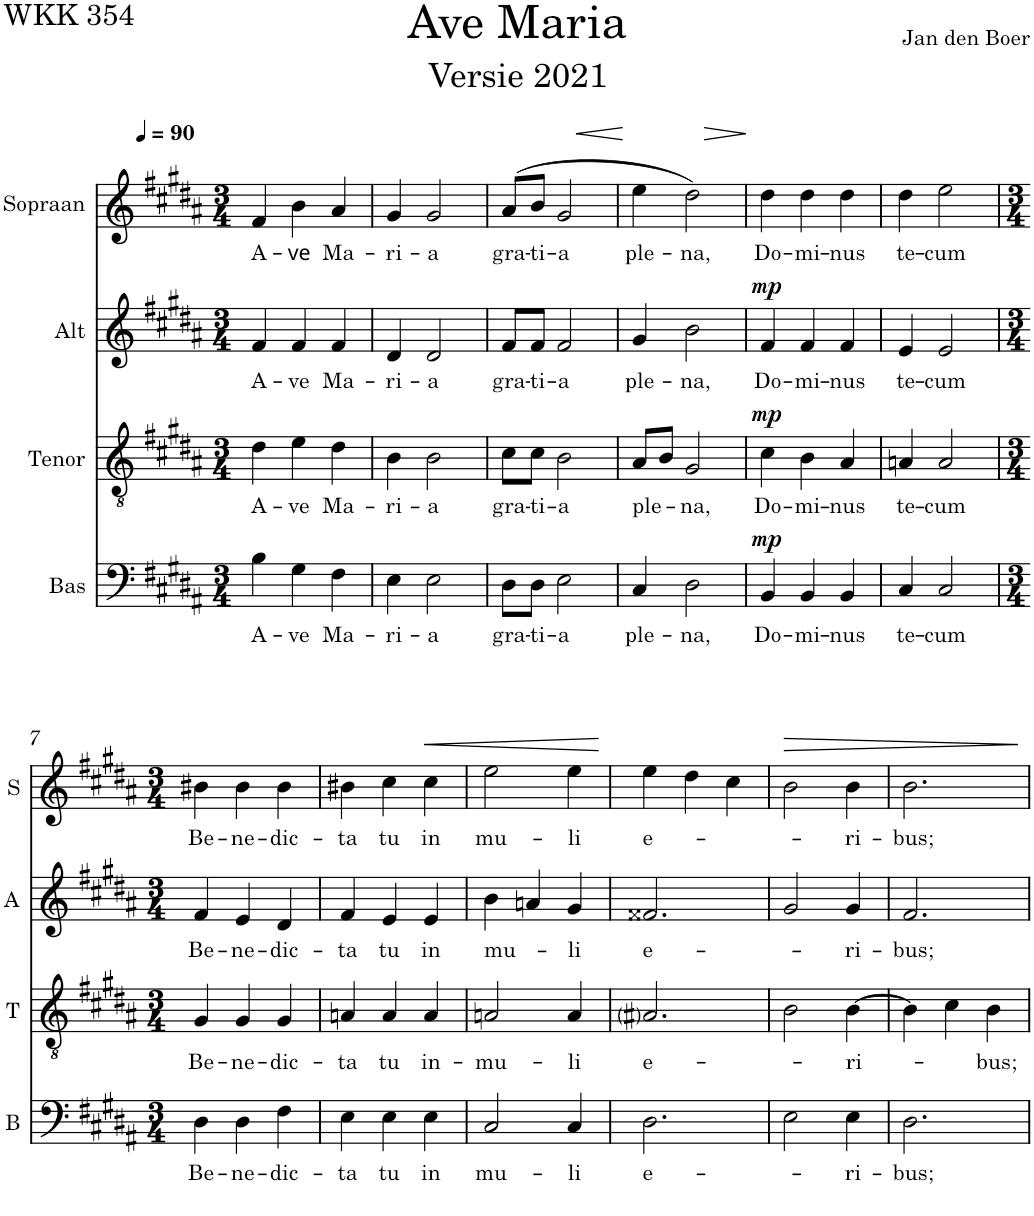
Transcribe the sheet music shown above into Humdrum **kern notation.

**kern	**text	**dynam	**kern	**text	**dynam	**kern	**text	**dynam	**kern	**text	**dynam
*part4	*part4	*part4	*part3	*part3	*part3	*part2	*part2	*part2	*part1	*part1	*part1
*staff4	*staff4	*staff4	*staff3	*staff3	*staff3	*staff2	*staff2	*staff2	*staff1	*staff1	*staff1
*I"Bas	*	*	*I"Tenor	*	*	*I"Alt	*	*	*I"Sopraan	*	*
*I'B	*	*	*I'T	*	*	*I'A	*	*	*I'S	*	*
*clefF4	*	*	*clefGv2	*	*	*clefG2	*	*	*clefG2	*	*
*k[f#c#g#d#a#]	*	*	*k[f#c#g#d#a#]	*	*	*k[f#c#g#d#a#]	*	*	*k[f#c#g#d#a#]	*	*
*B:	*	*	*B:	*	*	*B:	*	*	*B:	*	*
*M3/4	*	*	*M3/4	*	*	*M3/4	*	*	*M3/4	*	*
*MM90	*	*	*MM90	*	*	*MM90	*	*	*MM90	*	*
=1	=1	=1	=1	=1	=1	=1	=1	=1	=1	=1	=1
!	!LO:LY:b	!	!	!LO:LY:b	!	!	!LO:LY:b	!	!	!LO:LY:b	!
4B\	A-	.	4d#\	A-	.	4f#/	A-	.	4f#/	A-	.
!	!LO:LY:b	!	!	!LO:LY:b	!	!	!LO:LY:b	!	!	!LO:LY:b	!
4G#\	-ve	.	4e\	-ve	.	4f#/	-ve	.	4b\	-ve	.
!	!LO:LY:b	!	!	!LO:LY:b	!	!	!LO:LY:b	!	!	!LO:LY:b	!
4F#\	Ma-	.	4d#\	Ma-	.	4f#/	Ma-	.	4a#/	Ma-	.
=2	=2	=2	=2	=2	=2	=2	=2	=2	=2	=2	=2
!	!LO:LY:b	!	!	!LO:LY:b	!	!	!LO:LY:b	!	!	!LO:LY:b	!
4E\	-ri-	.	4B\	-ri-	.	4d#/	-ri-	.	4g#/	-ri-	.
!	!LO:LY:b	!	!	!LO:LY:b	!	!	!LO:LY:b	!	!	!LO:LY:b	!
2E\	-a	.	2B\	-a	.	2d#/	-a	.	2g#/	-a	.
=3	=3	=3	=3	=3	=3	=3	=3	=3	=3	=3	=3
!	!LO:LY:b	!	!	!LO:LY:b	!	!	!LO:LY:b	!	!	!LO:LY:b	!
8D#\L	gra-	.	8c#\L	gra-	.	8f#/L	gra-	.	(8a#/L	gra-	.
!	!LO:LY:b	!	!	!LO:LY:b	!	!	!LO:LY:b	!	!	!LO:LY:b	!
8D#\J	-ti-	.	8c#\J	-ti-	.	8f#/J	-ti-	.	8b/J	-ti-	.
!	!LO:LY:b	!	!	!LO:LY:b	!	!	!LO:LY:b	!	!	!LO:LY:b	!LO:HP:b
2E\	-a	.	2B\	-a	.	2f#/	-a	.	2g#/	-a	<
=4	=4	=4	=4	=4	=4	=4	=4	=4	=4	=4	=4
!	!LO:LY:b	!	!	!LO:LY:b	!	!	!LO:LY:b	!	!	!LO:LY:b	!
4C#/	ple-	.	8A#/L	ple-	.	4g#/	ple-	.	4ee\	ple-	.
.	.	.	8B/J	.	.	.	.	.	.	.	.
!	!LO:LY:b	!	!	!LO:LY:b	!	!	!LO:LY:b	!	!	!LO:LY:b	!LO:HP:n=1:b
2D#\	-na,	.	2G#/	-na,	.	2b\	-na,	.	2dd#\)	-na,	[ >
.	.	.	.	.	.	.	.	.	.	.	]
=5	=5	=5	=5	=5	=5	=5	=5	=5	=5	=5	=5
!	!LO:LY:b	!LO:DY:a	!	!LO:LY:b	!LO:DY:a	!	!LO:LY:b	!LO:DY:a	!	!LO:LY:b	!
4BB/	Do-	mp	4c#\	Do-	mp	4f#/	Do-	mp	4dd#\	Do-	.
!	!LO:LY:b	!	!	!LO:LY:b	!	!	!LO:LY:b	!	!	!LO:LY:b	!
4BB/	-mi-	.	4B\	-mi-	.	4f#/	-mi-	.	4dd#\	-mi-	.
!	!LO:LY:b	!	!	!LO:LY:b	!	!	!LO:LY:b	!	!	!LO:LY:b	!
4BB/	-nus	.	4A#/	-nus	.	4f#/	-nus	.	4dd#\	-nus	.
=6	=6	=6	=6	=6	=6	=6	=6	=6	=6	=6	=6
!	!LO:LY:b	!	!	!LO:LY:b	!	!	!LO:LY:b	!	!	!LO:LY:b	!
4C#/	te-	.	4An/	te-	.	4e/	te-	.	4dd#\	te-	.
!	!LO:LY:b	!	!	!LO:LY:b	!	!	!LO:LY:b	!	!	!LO:LY:b	!
2C#/	-cum	.	2A/	-cum	.	2e/	-cum	.	2ee\	-cum	.
!!LO:LB:g=z
=7	=7	=7	=7	=7	=7	=7	=7	=7	=7	=7	=7
*M3/4	*	*	*M3/4	*	*	*M3/4	*	*	*M3/4	*	*
!	!LO:LY:b	!	!	!LO:LY:b	!	!	!LO:LY:b	!	!	!LO:LY:b	!
4D#\	Be-	.	4G#/	Be-	.	4f#/	Be-	.	4b#X\	Be-	.
!	!LO:LY:b	!	!	!LO:LY:b	!	!	!LO:LY:b	!	!	!LO:LY:b	!
4D#\	-ne-	.	4G#/	-ne-	.	4e/	-ne-	.	4b#\	-ne-	.
!	!LO:LY:b	!	!	!LO:LY:b	!	!	!LO:LY:b	!	!	!LO:LY:b	!
4F#\	-dic-	.	4G#/	-dic-	.	4d#/	-dic-	.	4b#\	-dic-	.
=8	=8	=8	=8	=8	=8	=8	=8	=8	=8	=8	=8
!	!LO:LY:b	!	!	!LO:LY:b	!	!	!LO:LY:b	!	!	!LO:LY:b	!
4E\	-ta	.	4An/	-ta	.	4f#/	-ta	.	4b#X\	-ta	.
!	!LO:LY:b	!	!	!LO:LY:b	!	!	!LO:LY:b	!	!	!LO:LY:b	!
4E\	tu	.	4A/	tu	.	4e/	tu	.	4cc#\	tu	.
!	!LO:LY:b	!	!	!LO:LY:b	!	!	!LO:LY:b	!	!	!LO:LY:b	!LO:HP:b
4E\	in	.	4A/	in-	.	4e/	in	.	4cc#\	in	<
=9	=9	=9	=9	=9	=9	=9	=9	=9	=9	=9	=9
!	!LO:LY:b	!	!	!LO:LY:b	!	!	!LO:LY:b	!	!	!LO:LY:b	!
2C#/	mu-	.	2An/	-mu-	.	4b\	mu-	.	2ee\	mu-	.
.	.	.	.	.	.	4an/	.	.	.	.	.
!	!LO:LY:b	!	!	!LO:LY:b	!	!	!LO:LY:b	!	!	!LO:LY:b	!
4C#/	-li	.	4A/	-li	.	4g#/	-li	.	4ee\	-li	.
.	.	.	.	.	.	.	.	.	.	.	[
=10	=10	=10	=10	=10	=10	=10	=10	=10	=10	=10	=10
!	!LO:LY:b	!	!	!LO:LY:b	!	!	!LO:LY:b	!	!	!LO:LY:b	!
2.D#\	e-	.	2.A#i/	e-	.	2.f##X/	e-	.	4ee\	e-	.
.	.	.	.	.	.	.	.	.	4dd#\	.	.
.	.	.	.	.	.	.	.	.	4cc#\	.	.
=11	=11	=11	=11	=11	=11	=11	=11	=11	=11	=11	=11
!	!	!	!	!	!	!	!	!	!	!	!LO:HP:b
2E\	.	.	2B\	.	.	2g#/	.	.	2b\	.	>
!	!LO:LY:b	!	!	!LO:LY:b	!	!	!LO:LY:b	!	!	!LO:LY:b	!
4E\	-ri-	.	[4B\	-ri-	.	4g#/	-ri-	.	4b\	-ri-	.
=12	=12	=12	=12	=12	=12	=12	=12	=12	=12	=12	=12
!	!LO:LY:b	!	!	!	!	!	!LO:LY:b	!	!	!LO:LY:b	!
2.D#\	-bus;	.	4B\]	.	.	2.f#/	-bus;	.	2.b\	-bus;	.
.	.	.	4c#\	.	.	.	.	.	.	.	.
!	!	!	!	!LO:LY:b	!	!	!	!	!	!	!
.	.	.	4B\	-bus;	.	.	.	.	.	.	.
.	.	.	.	.	.	.	.	.	.	.	]
=	=	=	=	=	=	=	=	=	=	=	=
*-	*-	*-	*-	*-	*-	*-	*-	*-	*-	*-	*-
